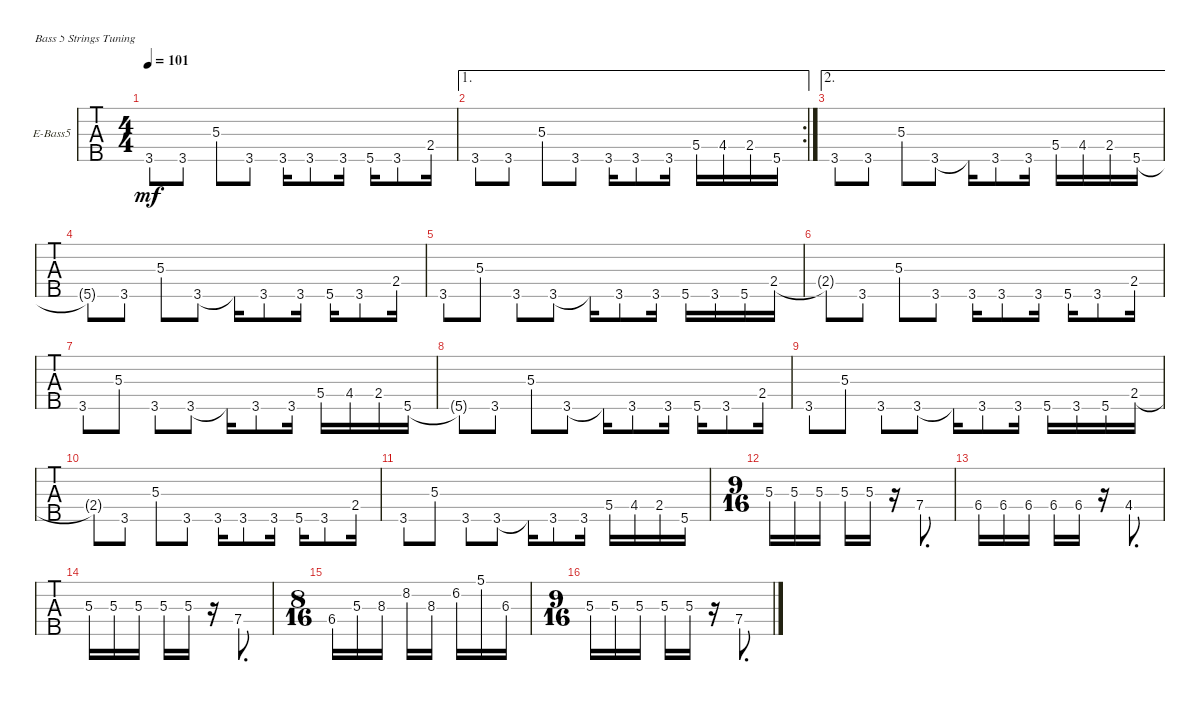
\defaultSystemsLayout 4
\bracketExtendMode groupsimilarinstruments
\firstSystemTrackNameOrientation horizontal
\otherSystemsTrackNameOrientation horizontal
\track ("Electric Bass" "E-Bass5") {instrument electricbassfinger}
\staff {tabs}
\tuning (G2 D2 A1 E1 B0)
\ts (4 4)
\tempo 101
\clef f4
\ks c
3.5.8{dy mf} 3.5.8 5.3.8 3.5.8 3.5.16 3.5.8 3.5.16 5.5.16 3.5.8 2.4.16 |
\ae 1
\rc 2
3.5.8 3.5.8 5.3.8 3.5.8 3.5.16 3.5.8 3.5.16 5.4.16 4.4.16 2.4.16 5.5.16 |
\ae 2
3.5.8 3.5.8 5.3.8 3.5.8 3.5{t}.16 3.5.8 3.5.16 5.4.16 4.4.16 2.4.16 5.5.16 |
5.5{t}.8 3.5.8 5.3.8 3.5.8 3.5{t}.16 3.5.8 3.5.16 5.5.16 3.5.8 2.4.16 |
3.5.8 5.3.8 3.5.8 3.5.8 3.5{t}.16 3.5.8 3.5.16 5.5.16 3.5.16 5.5.16 2.4.16 |
2.4{t}.8 3.5.8 5.3.8 3.5.8 3.5.16 3.5.8 3.5.16 5.5.16 3.5.8 2.4.16 |
3.5.8 5.3.8 3.5.8 3.5.8 3.5{t}.16 3.5.8 3.5.16 5.4.16 4.4.16 2.4.16 5.5.16 |
5.5{t}.8 3.5.8 5.3.8 3.5.8 3.5{t}.16 3.5.8 3.5.16 5.5.16 3.5.8 2.4.16 |
3.5.8 5.3.8 3.5.8 3.5.8 3.5{t}.16 3.5.8 3.5.16 5.5.16 3.5.16 5.5.16 2.4.16 |
2.4{t}.8 3.5.8 5.3.8 3.5.8 3.5.16 3.5.8 3.5.16 5.5.16 3.5.8 2.4.16 |
3.5.8 5.3.8 3.5.8 3.5.8 3.5{t}.16 3.5.8 3.5.16 5.4.16 4.4.16 2.4.16 5.5.16 |
\ts (9 16)
5.3.16 5.3.16 5.3.16 5.3.16 5.3.16 r.16 7.4.8{d} |
6.4.16 6.4.16 6.4.16 6.4.16 6.4.16 r.16 4.4.8{d} |
5.3.16 5.3.16 5.3.16 5.3.16 5.3.16 r.16 7.4.8{d} |
\ts (8 16)
6.4.16 5.3.16 8.3.16{beam split} 8.2.16{beam merge} 8.3.16{beam split} 6.2.16{beam merge} 5.1.16{beam merge} 6.3.16 |
\ts (9 16)
5.3.16 5.3.16 5.3.16 5.3.16 5.3.16 r.16 7.4.8{d}
